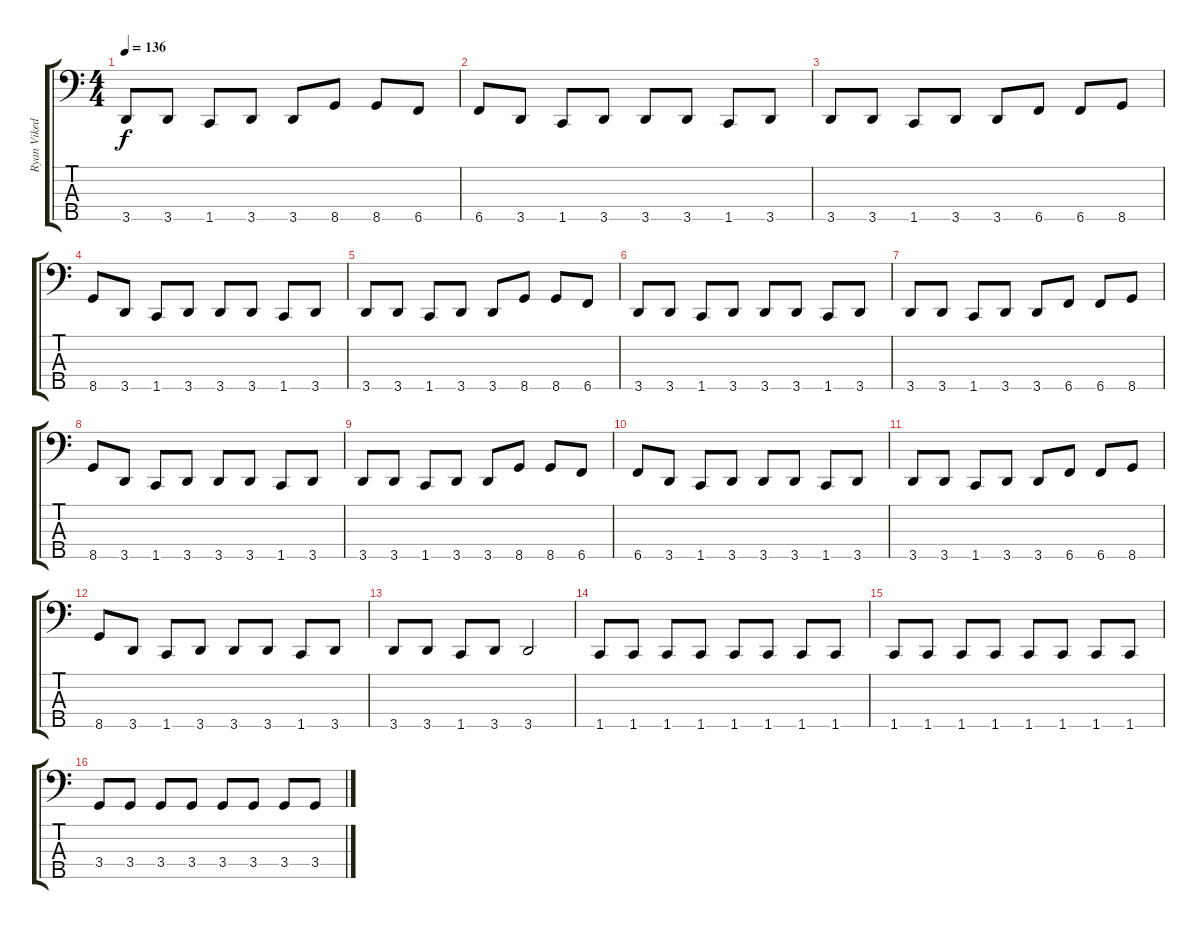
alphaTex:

\track ("Ryan Vikedal" "Ryan Viked") {instrument electricbasspick}
\staff {score tabs}
\tuning (G2 D2 A1 E1 B0) {hide}
\ts (4 4)
\tempo 136
\clef f4
\ks c
3.5.8{dy f} 3.5.8 1.5.8 3.5.8 3.5.8 8.5.8 8.5.8 6.5.8 |
6.5.8 3.5.8 1.5.8 3.5.8 3.5.8 3.5.8 1.5.8 3.5.8 |
3.5.8 3.5.8 1.5.8 3.5.8 3.5.8 6.5.8 6.5.8 8.5.8 |
8.5.8 3.5.8 1.5.8 3.5.8 3.5.8 3.5.8 1.5.8 3.5.8 |
3.5.8 3.5.8 1.5.8 3.5.8 3.5.8 8.5.8 8.5.8 6.5.8 |
3.5.8 3.5.8 1.5.8 3.5.8 3.5.8 3.5.8 1.5.8 3.5.8 |
3.5.8 3.5.8 1.5.8 3.5.8 3.5.8 6.5.8 6.5.8 8.5.8 |
8.5.8 3.5.8 1.5.8 3.5.8 3.5.8 3.5.8 1.5.8 3.5.8 |
3.5.8 3.5.8 1.5.8 3.5.8 3.5.8 8.5.8 8.5.8 6.5.8 |
6.5.8 3.5.8 1.5.8 3.5.8 3.5.8 3.5.8 1.5.8 3.5.8 |
3.5.8 3.5.8 1.5.8 3.5.8 3.5.8 6.5.8 6.5.8 8.5.8 |
8.5.8 3.5.8 1.5.8 3.5.8 3.5.8 3.5.8 1.5.8 3.5.8 |
3.5.8 3.5.8 1.5.8 3.5.8 3.5.2 |
1.5.8 1.5.8 1.5.8 1.5.8 1.5.8 1.5.8 1.5.8 1.5.8 |
1.5.8 1.5.8 1.5.8 1.5.8 1.5.8 1.5.8 1.5.8 1.5.8 |
3.4.8 3.4.8 3.4.8 3.4.8 3.4.8 3.4.8 3.4.8 3.4.8
